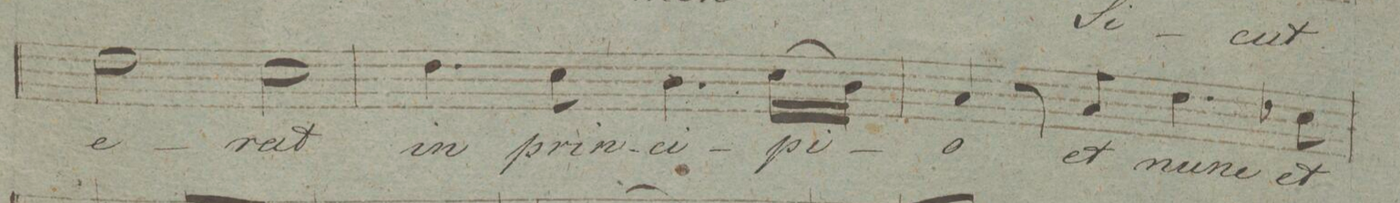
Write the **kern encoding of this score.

**kern	**text	**dynam
*I"Tenore.	*	*
*clefC4	*	*
*k[]	*	*
*met(c|)	*	*
*M2/2	*	*
2c\	e-	.
2B\	-rat	.
=166	=166	=166
4.c\	in	.
8B\	prin-	.
4.A\	-ci-	.
(16B\LL	-pi-	.
16A\JJ)	.	.
=167	=167	=167
4G/	-o	.
8r	.	.
8G/	et	.
4.c\	nunc	.
8B-X\	et	.
=168	=168	=168
*-	*-	*-
